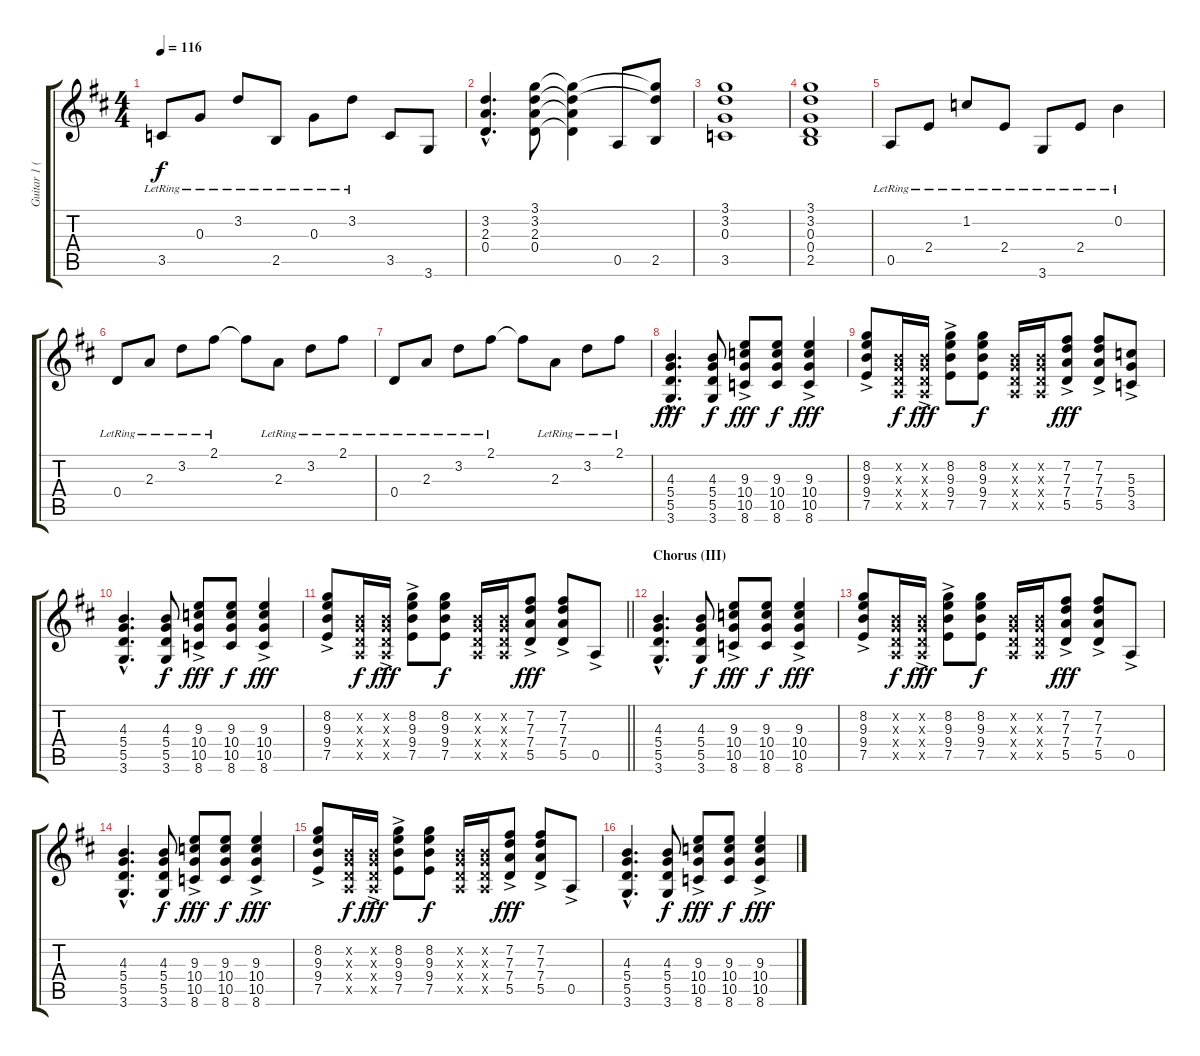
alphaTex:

\track ("Guitar 1 (Jazz)" "Guitar 1 (") {instrument electricguitarjazz}
\staff {score tabs}
\tuning (E4 B3 G3 D3 A2 E2) {hide}
\ts (4 4)
\tempo 116
\clef g2
\ks d
3.5{lr}.8{dy f} 0.3{lr}.8 3.2{lr}.8 2.5{lr}.8 0.3{lr}.8 3.2{lr}.8 3.5.8 3.6.8 |
(3.2{hac} 2.3{hac} 0.4{hac}).4{d} (3.1 3.2 2.3 0.4).8 (3.1{t} 3.2{t} 2.3{t} 0.4{t}).4 0.5.8 (3.1{t} 3.2{t} 2.5).8 |
(3.1 3.2 0.3 3.5).1 |
(3.1 3.2 0.3 0.4 2.5).1 |
0.5{lr}.8 2.4{lr}.8 1.2{lr}.8 2.4{lr}.8 3.6{lr}.8 2.4{lr}.8 0.2{lr}.4 |
0.4{lr}.8 2.3{lr}.8 3.2{lr}.8 2.1{lr}.8 2.1{t}.8 2.3{lr}.8 3.2{lr}.8 2.1{lr}.8 |
0.4{lr}.8 2.3{lr}.8 3.2{lr}.8 2.1{lr}.8 2.1{t}.8 2.3{lr}.8 3.2{lr}.8 2.1{lr}.8 |
(4.3{hac} 5.4{hac} 5.5{hac} 3.6{hac}).4{d dy fff} (4.3 5.4 5.5 3.6).8{dy f} (9.3{ac} 10.4{ac} 10.5{ac} 8.6{ac}).8{dy fff} (9.3 10.4 10.5 8.6).8{dy f} (9.3{ac} 10.4{ac} 10.5{ac} 8.6{ac}).4{dy fff} |
(8.2{ac} 9.3{ac} 9.4{ac} 7.5{ac}).8 (0.2{x} 0.3{x} 0.4{x} 0.5{x}).16{dy f} (0.2{ac x} 0.3{ac x} 0.4{ac x} 0.5{ac x}).16{dy fff} (8.2{ac} 9.3{ac} 9.4{ac} 7.5{ac}).8 (8.2 9.3 9.4 7.5).8{dy f} (0.2{x} 0.3{x} 0.4{x} 0.5{x}).16 (0.2{x} 0.3{x} 0.4{x} 0.5{x}).16 (7.2{ac} 7.3{ac} 7.4{ac} 5.5{ac}).8{dy fff} (7.2{ac} 7.3{ac} 7.4{ac} 5.5{ac}).8 (5.3{ac} 5.4{ac} 3.5{ac}).8 |
(4.3{hac} 5.4{hac} 5.5{hac} 3.6{hac}).4{d} (4.3 5.4 5.5 3.6).8{dy f} (9.3{ac} 10.4{ac} 10.5{ac} 8.6{ac}).8{dy fff} (9.3 10.4 10.5 8.6).8{dy f} (9.3{ac} 10.4{ac} 10.5{ac} 8.6{ac}).4{dy fff} |
\barLineRight lightlight
(8.2{ac} 9.3{ac} 9.4{ac} 7.5{ac}).8 (0.2{x} 0.3{x} 0.4{x} 0.5{x}).16{dy f} (0.2{ac x} 0.3{ac x} 0.4{ac x} 0.5{ac x}).16{dy fff} (8.2{ac} 9.3{ac} 9.4{ac} 7.5{ac}).8 (8.2 9.3 9.4 7.5).8{dy f} (0.2{x} 0.3{x} 0.4{x} 0.5{x}).16 (0.2{x} 0.3{x} 0.4{x} 0.5{x}).16 (7.2{ac} 7.3{ac} 7.4{ac} 5.5{ac}).8{dy fff} (7.2{ac} 7.3{ac} 7.4{ac} 5.5{ac}).8 0.5{ac}.8 |
\section ("" "Chorus (III)")
(4.3{hac} 5.4{hac} 5.5{hac} 3.6{hac}).4{d} (4.3 5.4 5.5 3.6).8{dy f} (9.3{ac} 10.4{ac} 10.5{ac} 8.6{ac}).8{dy fff} (9.3 10.4 10.5 8.6).8{dy f} (9.3{ac} 10.4{ac} 10.5{ac} 8.6{ac}).4{dy fff} |
(8.2{ac} 9.3{ac} 9.4{ac} 7.5{ac}).8 (0.2{x} 0.3{x} 0.4{x} 0.5{x}).16{dy f} (0.2{ac x} 0.3{ac x} 0.4{ac x} 0.5{ac x}).16{dy fff} (8.2{ac} 9.3{ac} 9.4{ac} 7.5{ac}).8 (8.2 9.3 9.4 7.5).8{dy f} (0.2{x} 0.3{x} 0.4{x} 0.5{x}).16 (0.2{x} 0.3{x} 0.4{x} 0.5{x}).16 (7.2{ac} 7.3{ac} 7.4{ac} 5.5{ac}).8{dy fff} (7.2{ac} 7.3{ac} 7.4{ac} 5.5{ac}).8 0.5{ac}.8 |
(4.3{hac} 5.4{hac} 5.5{hac} 3.6{hac}).4{d} (4.3 5.4 5.5 3.6).8{dy f} (9.3{ac} 10.4{ac} 10.5{ac} 8.6{ac}).8{dy fff} (9.3 10.4 10.5 8.6).8{dy f} (9.3{ac} 10.4{ac} 10.5{ac} 8.6{ac}).4{dy fff} |
(8.2{ac} 9.3{ac} 9.4{ac} 7.5{ac}).8 (0.2{x} 0.3{x} 0.4{x} 0.5{x}).16{dy f} (0.2{ac x} 0.3{ac x} 0.4{ac x} 0.5{ac x}).16{dy fff} (8.2{ac} 9.3{ac} 9.4{ac} 7.5{ac}).8 (8.2 9.3 9.4 7.5).8{dy f} (0.2{x} 0.3{x} 0.4{x} 0.5{x}).16 (0.2{x} 0.3{x} 0.4{x} 0.5{x}).16 (7.2{ac} 7.3{ac} 7.4{ac} 5.5{ac}).8{dy fff} (7.2{ac} 7.3{ac} 7.4{ac} 5.5{ac}).8 0.5{ac}.8 |
(4.3{hac} 5.4{hac} 5.5{hac} 3.6{hac}).4{d} (4.3 5.4 5.5 3.6).8{dy f} (9.3{ac} 10.4{ac} 10.5{ac} 8.6{ac}).8{dy fff} (9.3 10.4 10.5 8.6).8{dy f} (9.3{ac} 10.4{ac} 10.5{ac} 8.6{ac}).4{dy fff}
